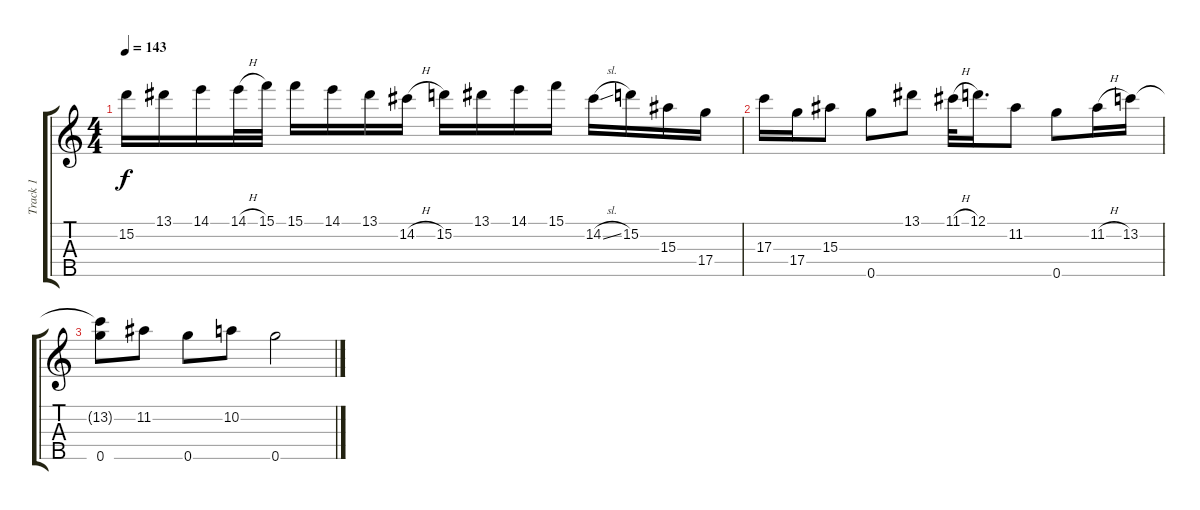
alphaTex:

\track ("Track 1" "Track 1") {instrument acousticguitarsteel}
\staff {score tabs}
\tuning (D4 B3 G3 D3 G4) {hide}
\ts (4 4)
\tempo 143
\clef g2
\ks c
15.2.16{dy f} 13.1.16 14.1.16 14.1{h}.32 15.1.32 15.1.16 14.1.16 13.1.16 14.2{h}.16 15.2.16 13.1.16 14.1.16 15.1.16 14.2{sl}.16 15.2.16 15.3.16 17.4.16 |
17.3.16 17.4.16 15.3.8 0.5.8 13.1.8 11.1{h}.32 12.1.16{d} 11.2.8 0.5.8 11.2{h}.16 13.2.16 |
(13.2{t} 0.5).8 11.2.8 0.5.8 10.2.8 0.5.2
